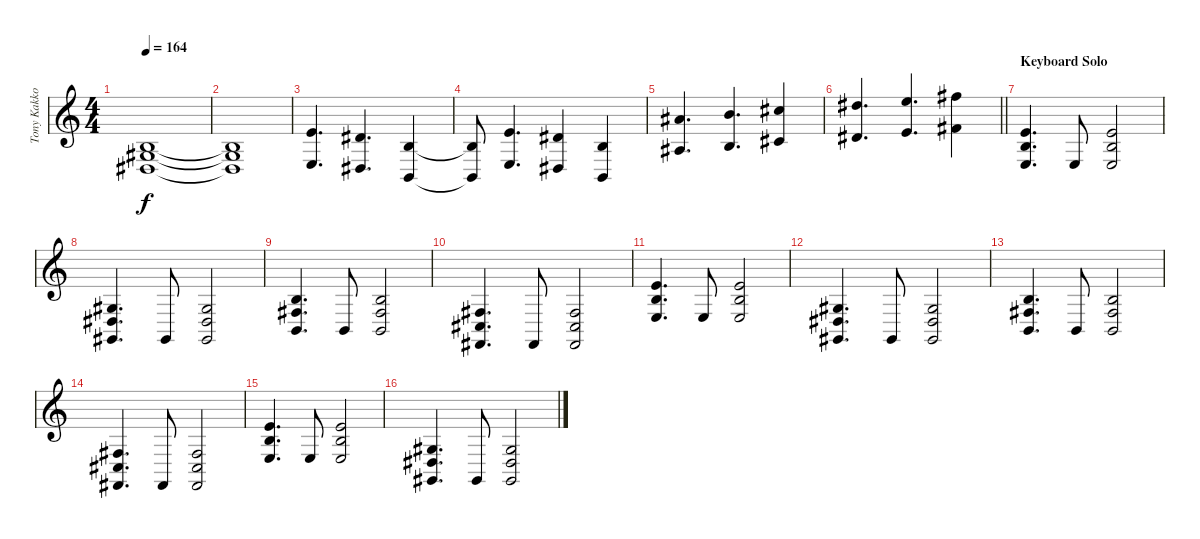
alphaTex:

\track ("Tony Kakko" "Tony Kakko") {instrument stringensemble2}
\staff {score}
\tuning (E4 B3 G3 D3 A2 E2) {hide}
\ts (4 4)
\tempo 164
\clef g2
\ks c
(4.3{t} 6.4{t} 6.5{t}).1{dy f} |
(4.3{t} 6.4{t} 6.5{t}).1 |
(5.2 2.4).4{d} (4.2 1.4).4{d} (4.3 2.5).4 |
(4.3{t} 2.5{t}).8 (5.2 2.4).4{d} (4.2 1.4).4 (4.3 2.5).4 |
(11.2 3.3).4{d} (12.2 4.3).4{d} (14.2 6.3).4 |
\barLineRight lightlight
(16.2 8.3).4{d} (17.2 9.3).4{d} (19.2 11.3).4 |
\section ("" "Keyboard Solo")
(9.3 9.4 7.5).4{d} 7.5.8 (9.3 9.4 7.5).2 |
(6.4 6.5 4.6).4{d} 4.6.8 (6.4 6.5 4.6).2 |
(4.3 4.4 2.5).4{d} 2.5.8 (4.3 4.4 2.5).2 |
(4.4 4.5 2.6).4{d} 2.6.8 (4.4 4.5 2.6).2 |
(9.3 9.4 7.5).4{d} 7.5.8 (9.3 9.4 7.5).2 |
(6.4 6.5 4.6).4{d} 4.6.8 (6.4 6.5 4.6).2 |
(4.3 4.4 2.5).4{d} 2.5.8 (4.3 4.4 2.5).2 |
(4.4 4.5 2.6).4{d} 2.6.8 (4.4 4.5 2.6).2 |
(9.3 9.4 7.5).4{d} 7.5.8 (9.3 9.4 7.5).2 |
(6.4 6.5 4.6).4{d} 4.6.8 (6.4 6.5 4.6).2
